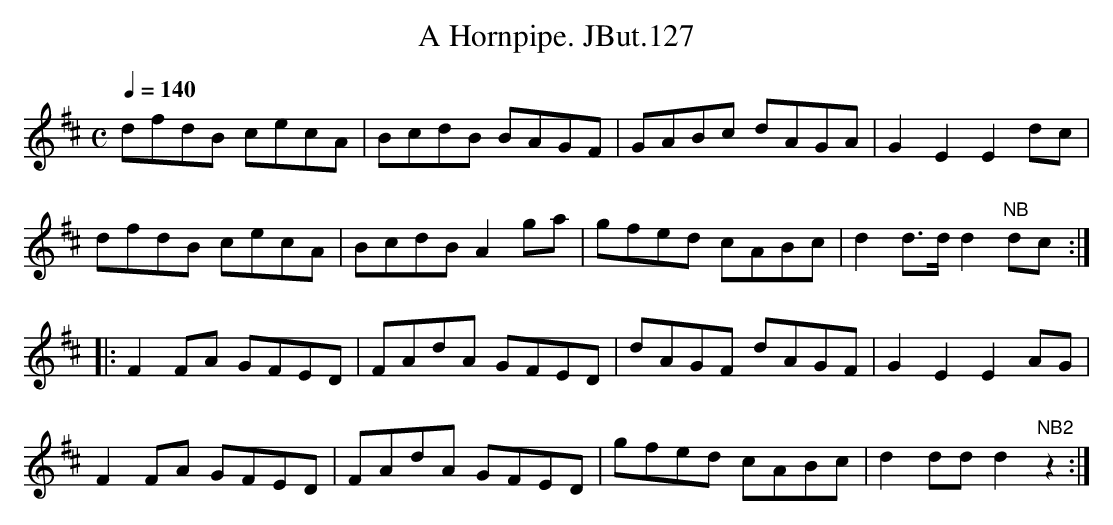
X:1
T:Hornpipe. JBut.127, A
M:C
L:1/8
Q:1/4=140
K:D
dfdB cecA|BcdB BAGF|GABc dAGA|G2E2 E2 dc|
dfdB cecA| BcdB A2 ga|gfed cABc|d2d>d d2 "NB"dc:|
|:F2 FA GFED|FAdA GFED|dAGF dAGF|G2E2 E2 AG|
F2 FA GFED|FAdA GFED|gfed cABc|d2 dd d2 "NB2"z2:|
